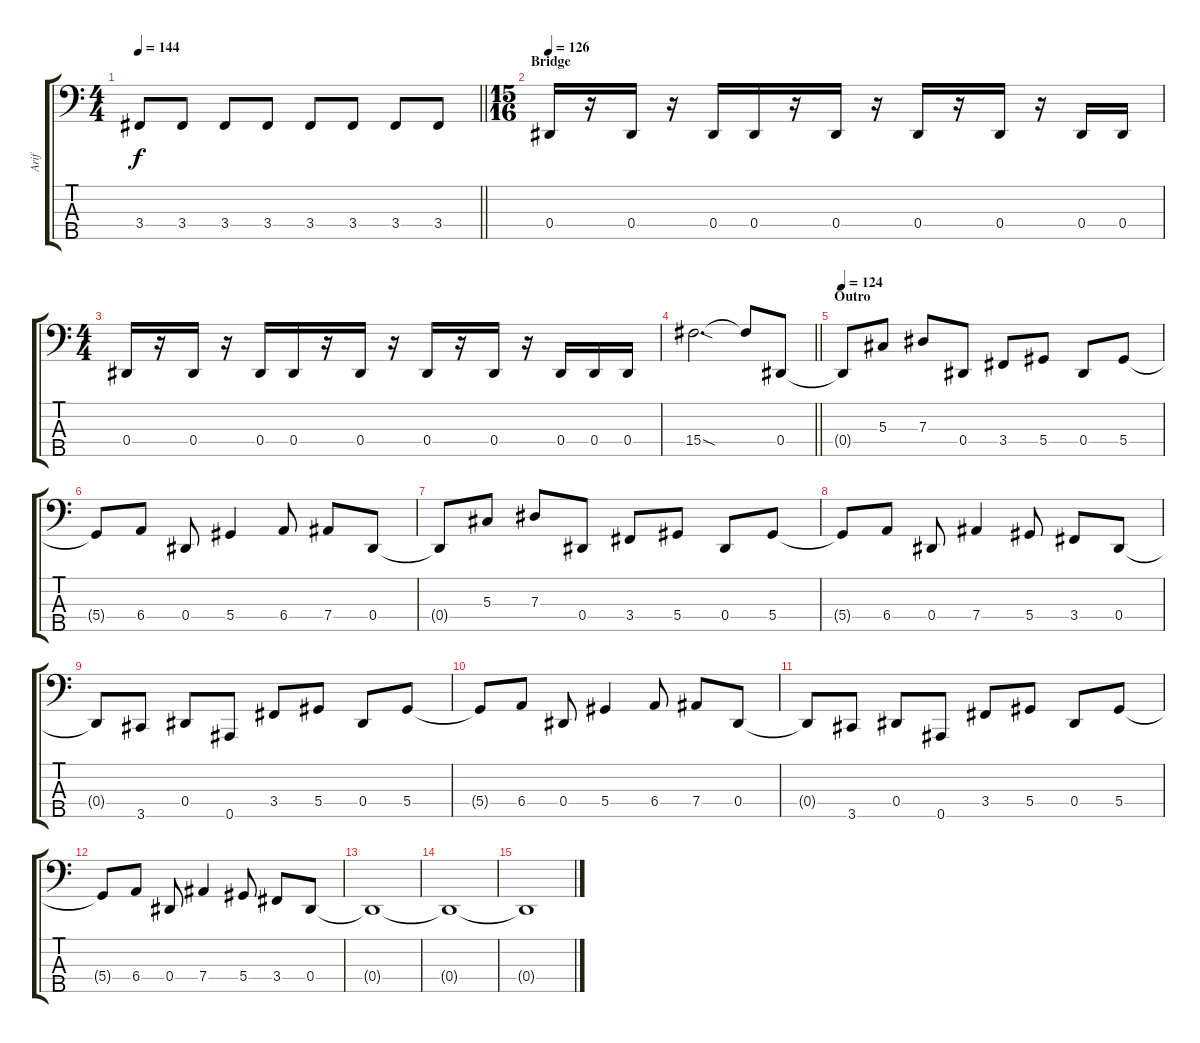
\track ("Arif" "Arif") {instrument electricbassfinger}
\staff {score tabs}
\tuning (Gb2 Db2 Ab1 Eb1 Bb0) {hide}
\ts (4 4)
\tempo 144
\clef f4
\barLineRight lightlight
\ks c
3.4.8{dy f} 3.4.8 3.4.8 3.4.8 3.4.8 3.4.8 3.4.8 3.4.8 |
\ts (15 16)
\section ("" "Bridge")
\tempo 126
0.4.16 r.16 0.4.16 r.16 0.4.16 0.4.16 r.16 0.4.16 r.16 0.4.16 r.16 0.4.16 r.16 0.4.16 0.4.16 |
\ts (4 4)
0.4.16 r.16 0.4.16 r.16 0.4.16 0.4.16 r.16 0.4.16 r.16 0.4.16 r.16 0.4.16 r.16 0.4.16 0.4.16 0.4.16 |
\barLineRight lightlight
15.4{sod}.2{d} 15.4{t}.8 0.4.8 |
\section ("" "Outro")
\tempo 124
0.4{t}.8 5.3.8 7.3.8 0.4.8 3.4.8 5.4.8 0.4.8 5.4.8 |
5.4{t}.8 6.4.8 0.4.8 5.4.4 6.4.8 7.4.8 0.4.8 |
0.4{t}.8 5.3.8 7.3.8 0.4.8 3.4.8 5.4.8 0.4.8 5.4.8 |
5.4{t}.8 6.4.8 0.4.8 7.4.4 5.4.8 3.4.8 0.4.8 |
0.4{t}.8 3.5.8 0.4.8 0.5.8 3.4.8 5.4.8 0.4.8 5.4.8 |
5.4{t}.8 6.4.8 0.4.8 5.4.4 6.4.8 7.4.8 0.4.8 |
0.4{t}.8 3.5.8 0.4.8 0.5.8 3.4.8 5.4.8 0.4.8 5.4.8 |
5.4{t}.8 6.4.8 0.4.8 7.4.4 5.4.8 3.4.8 0.4.8 |
0.4{t}.1 |
0.4{t}.1 |
0.4{t}.1
